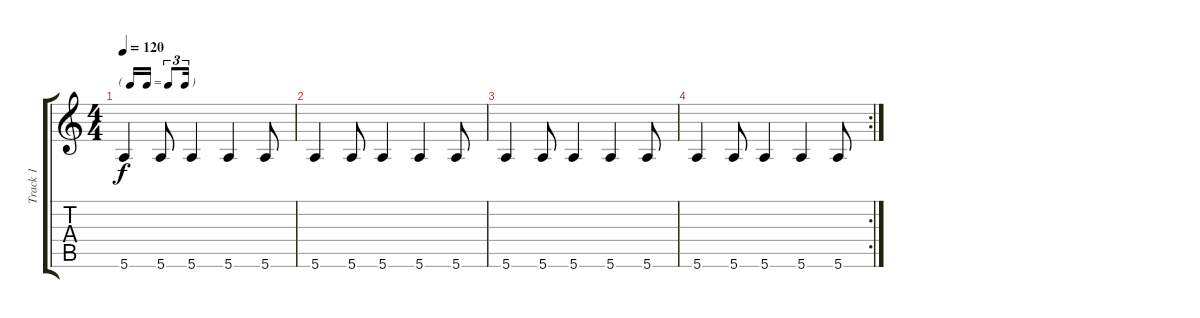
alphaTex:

\track ("Track 1" "Track 1") {instrument electricbassfinger}
\staff {score tabs}
\tuning (E4 B3 G3 D3 A2 E2) {hide}
\ts (4 4)
\tf triplet16th
\tempo 120
\clef g2
\ks c
5.6.4{dy f} 5.6.8 5.6.4 5.6.4 5.6.8 |
5.6.4 5.6.8 5.6.4 5.6.4 5.6.8 |
5.6.4 5.6.8 5.6.4 5.6.4 5.6.8 |
\rc 2
5.6.4 5.6.8 5.6.4 5.6.4 5.6.8
